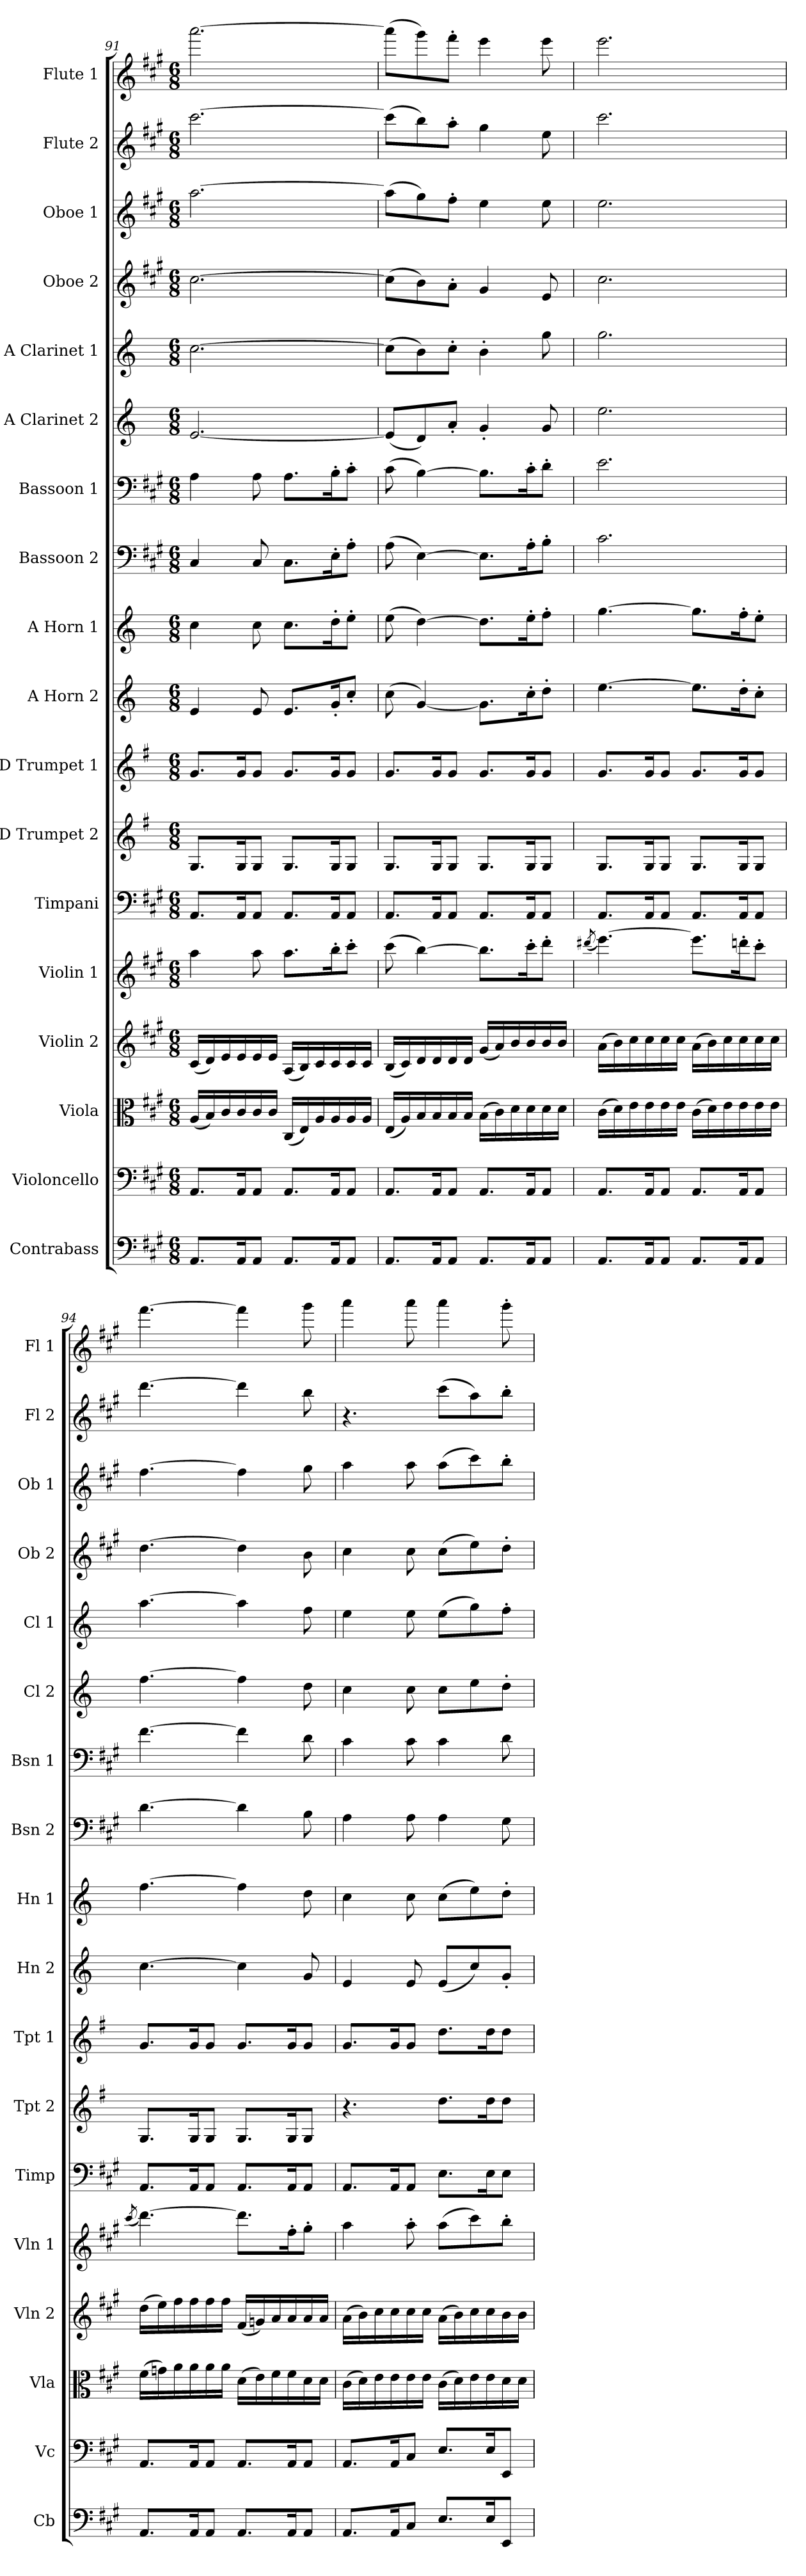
**kern	**kern	**kern	**kern	**kern	**kern	**kern	**kern	**kern	**kern	**kern	**kern	**kern	**kern	**kern	**kern	**kern	**kern
*part18	*part17	*part16	*part15	*part14	*part13	*part12	*part11	*part10	*part9	*part8	*part7	*part6	*part5	*part4	*part3	*part2	*part1
*staff18	*staff17	*staff16	*staff15	*staff14	*staff13	*staff12	*staff11	*staff10	*staff9	*staff8	*staff7	*staff6	*staff5	*staff4	*staff3	*staff2	*staff1
*I"Contrabass	*I"Violoncello	*I"Viola	*I"Violin 2	*I"Violin 1	*I"Timpani	*I"D Trumpet 2	*I"D Trumpet 1	*I"A Horn 2	*I"A Horn 1	*I"Bassoon 2	*I"Bassoon 1	*I"A Clarinet 2	*I"A Clarinet 1	*I"Oboe 2	*I"Oboe 1	*I"Flute 2	*I"Flute 1
*I'Cb	*I'Vc	*I'Vla	*I'Vln 2	*I'Vln 1	*I'Timp	*I'Tpt 2	*I'Tpt 1	*I'Hn 2	*I'Hn 1	*I'Bsn 2	*I'Bsn 1	*I'Cl 2	*I'Cl 1	*I'Ob 2	*I'Ob 1	*I'Fl 2	*I'Fl 1
*clefF4	*clefF4	*clefC3	*clefG2	*clefG2	*clefF4	*clefG2	*clefG2	*clefG2	*clefG2	*clefF4	*clefF4	*clefG2	*clefG2	*clefG2	*clefG2	*clefG2	*clefG2
*ITrd7c12	*	*	*	*	*	*ITrd-1c-2	*ITrd-1c-2	*ITrd2c3	*ITrd2c3	*	*	*ITrd2c3	*ITrd2c3	*	*	*	*
*k[f#c#g#]	*k[f#c#g#]	*k[f#c#g#]	*k[f#c#g#]	*k[f#c#g#]	*k[f#c#g#]	*k[f#c#g#]	*k[f#c#g#]	*k[f#c#g#]	*k[f#c#g#]	*k[f#c#g#]	*k[f#c#g#]	*k[f#c#g#]	*k[f#c#g#]	*k[f#c#g#]	*k[f#c#g#]	*k[f#c#g#]	*k[f#c#g#]
*M6/8	*M6/8	*M6/8	*M6/8	*M6/8	*M6/8	*M6/8	*M6/8	*M6/8	*M6/8	*M6/8	*M6/8	*M6/8	*M6/8	*M6/8	*M6/8	*M6/8	*M6/8
=91	=91	=91	=91	=91	=91	=91	=91	=91	=91	=91	=91	=91	=91	=91	=91	=91	=91
8.AAA/L	8.AA/L	(16A/LL	(16c#/LL	4aa\	8.AA/L	8.A/L	8.a/L	4c#/	4a\	4C#/	4A\	[2.c#/	[2.a\	[2.cc#\	[2.aa\	[2.ccc#\	[2.aaa\
.	.	16B/)	16d/)	.	.	.	.	.	.	.	.	.	.	.	.	.	.
.	.	16c#/	16e/	.	.	.	.	.	.	.	.	.	.	.	.	.	.
16AAA/K	16AA/K	16c#/	16e/	.	16AA/K	16A/K	16a/K	.	.	.	.	.	.	.	.	.	.
8AAA/J	8AA/J	16c#/	16e/	8aa\	8AA/J	8A/J	8a/J	8c#/	8a\	8C#/	8A\	.	.	.	.	.	.
.	.	16c#/JJ	16e/JJ	.	.	.	.	.	.	.	.	.	.	.	.	.	.
8.AAA/L	8.AA/L	(16C#/LL	(16A/LL	8.aa\L	8.AA/L	8.A/L	8.a/L	8.c#/L	8.a\L	8.C#\L	8.A\L	.	.	.	.	.	.
.	.	16E/)	16B/)	.	.	.	.	.	.	.	.	.	.	.	.	.	.
.	.	16A/	16c#/	.	.	.	.	.	.	.	.	.	.	.	.	.	.
16AAA/K	16AA/K	16A/	16c#/	16bb'\K	16AA/K	16A/K	16a/K	16e'/K	16b'\K	16E'\K	16B'\K	.	.	.	.	.	.
8AAA/J	8AA/J	16A/	16c#/	8ccc#'\J	8AA/J	8A/J	8a/J	8a'/J	8cc#'\J	8A'\J	8c#'\J	.	.	.	.	.	.
.	.	16A/JJ	16c#/JJ	.	.	.	.	.	.	.	.	.	.	.	.	.	.
!!LO:PB:g=z
=92	=92	=92	=92	=92	=92	=92	=92	=92	=92	=92	=92	=92	=92	=92	=92	=92	=92
8.AAA/L	8.AA/L	(16E/LL	(16B/LL	(8ccc#\	8.AA/L	8.A/L	8.a/L	(8a\	(8cc#\	(8A\	(8c#\	(8c#/L]	(8a\L]	(8cc#\L]	(8aa\L]	(8ccc#\L]	(8aaa\L]
.	.	16A/)	16c#/)	.	.	.	.	.	.	.	.	.	.	.	.	.	.
.	.	16B/	16d/	[4bb\)	.	.	.	[4e/)	[4b\)	[4E\)	[4B\)	8B/)	8g#\)	8b\)	8gg#\)	8bb\)	8ggg#\)
16AAA/K	16AA/K	16B/	16d/	.	16AA/K	16A/K	16a/K	.	.	.	.	.	.	.	.	.	.
8AAA/J	8AA/J	16B/	16d/	.	8AA/J	8A/J	8a/J	.	.	.	.	8f#'/J	8a'\J	8a'\J	8ff#'\J	8aa'\J	8fff#'\J
.	.	16B/JJ	16d/JJ	.	.	.	.	.	.	.	.	.	.	.	.	.	.
8.AAA/L	8.AA/L	(16B\LL	(16g#/LL	8.bb\L]	8.AA/L	8.A/L	8.a/L	8.e\L]	8.b\L]	8.E\L]	8.B\L]	4e'/	4g#'\	4g#/	4ee\	4gg#\	4eee\
.	.	16c#\)	16a/)	.	.	.	.	.	.	.	.	.	.	.	.	.	.
.	.	16d\	16b/	.	.	.	.	.	.	.	.	.	.	.	.	.	.
16AAA/K	16AA/K	16d\	16b/	16ccc#'\K	16AA/K	16A/K	16a/K	16a'\K	16cc#'\K	16A'\K	16c#'\K	.	.	.	.	.	.
8AAA/J	8AA/J	16d\	16b/	8ddd'\J	8AA/J	8A/J	8a/J	8b'\J	8dd'\J	8B'\J	8d'\J	8e/	8ee\	8e/	8ee\	8ee\	8eee\
.	.	16d\JJ	16b/JJ	.	.	.	.	.	.	.	.	.	.	.	.	.	.
=93	=93	=93	=93	=93	=93	=93	=93	=93	=93	=93	=93	=93	=93	=93	=93	=93	=93
.	.	.	.	(8qddd#X/	.	.	.	.	.	.	.	.	.	.	.	.	.
8.AAA/L	8.AA/L	(16c#\LL	(16a\LL	[4.eee\)	8.AA/L	8.A/L	8.a/L	[4.cc#\	[4.ee\	2.c#\	2.e\	2.cc#\	2.ee\	2.cc#\	2.ee\	2.ccc#\	2.eee\
.	.	16d\)	16b\)	.	.	.	.	.	.	.	.	.	.	.	.	.	.
.	.	16e\	16cc#\	.	.	.	.	.	.	.	.	.	.	.	.	.	.
16AAA/K	16AA/K	16e\	16cc#\	.	16AA/K	16A/K	16a/K	.	.	.	.	.	.	.	.	.	.
8AAA/J	8AA/J	16e\	16cc#\	.	8AA/J	8A/J	8a/J	.	.	.	.	.	.	.	.	.	.
.	.	16e\JJ	16cc#\JJ	.	.	.	.	.	.	.	.	.	.	.	.	.	.
8.AAA/L	8.AA/L	(16c#\LL	(16a\LL	8.eee\L]	8.AA/L	8.A/L	8.a/L	8.cc#\L]	8.ee\L]	.	.	.	.	.	.	.	.
.	.	16d\)	16b\)	.	.	.	.	.	.	.	.	.	.	.	.	.	.
.	.	16e\	16cc#\	.	.	.	.	.	.	.	.	.	.	.	.	.	.
16AAA/K	16AA/K	16e\	16cc#\	16dddn'\K	16AA/K	16A/K	16a/K	16b'\K	16dd'\K	.	.	.	.	.	.	.	.
8AAA/J	8AA/J	16e\	16cc#\	8ccc#'\J	8AA/J	8A/J	8a/J	8a'\J	8cc#'\J	.	.	.	.	.	.	.	.
.	.	16e\JJ	16cc#\JJ	.	.	.	.	.	.	.	.	.	.	.	.	.	.
=94	=94	=94	=94	=94	=94	=94	=94	=94	=94	=94	=94	=94	=94	=94	=94	=94	=94
.	.	.	.	(8qccc#/	.	.	.	.	.	.	.	.	.	.	.	.	.
8.AAA/L	8.AA/L	(16f#\LL	(16dd\LL	[4.ddd\)	8.AA/L	8.A/L	8.a/L	[4.a\	[4.dd\	[4.d\	[4.f#\	[4.dd\	[4.ff#\	[4.dd\	[4.ff#\	[4.ddd\	[4.fff#\
.	.	16gn\)	16ee\)	.	.	.	.	.	.	.	.	.	.	.	.	.	.
.	.	16a\	16ff#\	.	.	.	.	.	.	.	.	.	.	.	.	.	.
16AAA/K	16AA/K	16a\	16ff#\	.	16AA/K	16A/K	16a/K	.	.	.	.	.	.	.	.	.	.
8AAA/J	8AA/J	16a\	16ff#\	.	8AA/J	8A/J	8a/J	.	.	.	.	.	.	.	.	.	.
.	.	16a\JJ	16ff#\JJ	.	.	.	.	.	.	.	.	.	.	.	.	.	.
8.AAA/L	8.AA/L	(16d\LL	(16f#/LL	8.ddd\L]	8.AA/L	8.A/L	8.a/L	4a\]	4dd\]	4d\]	4f#\]	4dd\]	4ff#\]	4dd\]	4ff#\]	4ddd\]	4fff#\]
.	.	16e\)	16gn/)	.	.	.	.	.	.	.	.	.	.	.	.	.	.
.	.	16f#\	16a/	.	.	.	.	.	.	.	.	.	.	.	.	.	.
16AAA/K	16AA/K	16f#\	16a/	16ff#'\K	16AA/K	16A/K	16a/K	.	.	.	.	.	.	.	.	.	.
8AAA/J	8AA/J	16d\	16a/	8gg#'\J	8AA/J	8A/J	8a/J	8e/	8b\	8B\	8d\	8b\	8dd\	8b\	8gg#\	8bb\	8ggg#\
.	.	16d\JJ	16a/JJ	.	.	.	.	.	.	.	.	.	.	.	.	.	.
=95	=95	=95	=95	=95	=95	=95	=95	=95	=95	=95	=95	=95	=95	=95	=95	=95	=95
8.AAA/L	8.AA/L	(16c#\LL	(16a\LL	4aa\	8.AA/L	4.r	8.a/L	4c#/	4a\	4A\	4c#\	4a\	4cc#\	4cc#\	4aa\	4.r	4aaa\
.	.	16d\)	16b\)	.	.	.	.	.	.	.	.	.	.	.	.	.	.
.	.	16e\	16cc#\	.	.	.	.	.	.	.	.	.	.	.	.	.	.
16AAA/K	16AA/K	16e\	16cc#\	.	16AA/K	.	16a/K	.	.	.	.	.	.	.	.	.	.
8CC#/J	8C#/J	16e\	16cc#\	8aa'\	8AA/J	.	8a/J	8c#/	8a\	8A\	8c#\	8a\	8cc#\	8cc#\	8aa\	.	8aaa\
.	.	16e\JJ	16cc#\JJ	.	.	.	.	.	.	.	.	.	.	.	.	.	.
8.EE/L	8.E/L	(16c#\LL	(16a\LL	(8aa\L	8.E\L	8.ee\L	8.ee\L	(8c#/L	(8a\L	4A\	4c#\	8a\L	(8cc#\L	(8cc#\L	(8aa\L	(8ccc#\L	4aaa\
.	.	16d\)	16b\)	.	.	.	.	.	.	.	.	.	.	.	.	.	.
.	.	16e\	16cc#\	8ccc#\)	.	.	.	8a/)	8cc#\)	.	.	8cc#\	8ee\)	8ee\)	8ccc#\)	8aa\)	.
16EE/K	16E/K	16e\	16cc#\	.	16E\K	16ee\K	16ee\K	.	.	.	.	.	.	.	.	.	.
8EEE/J	8EE/J	16d\	16b\	8bb'\J	8E\J	8ee\J	8ee\J	8e'/J	8b'\J	8G#\	8d\	8b'\J	8dd'\J	8dd'\J	8bb'\J	8bb'\J	8ggg#'\
.	.	16d\JJ	16b\JJ	.	.	.	.	.	.	.	.	.	.	.	.	.	.
=	=	=	=	=	=	=	=	=	=	=	=	=	=	=	=	=	=
*-	*-	*-	*-	*-	*-	*-	*-	*-	*-	*-	*-	*-	*-	*-	*-	*-	*-
